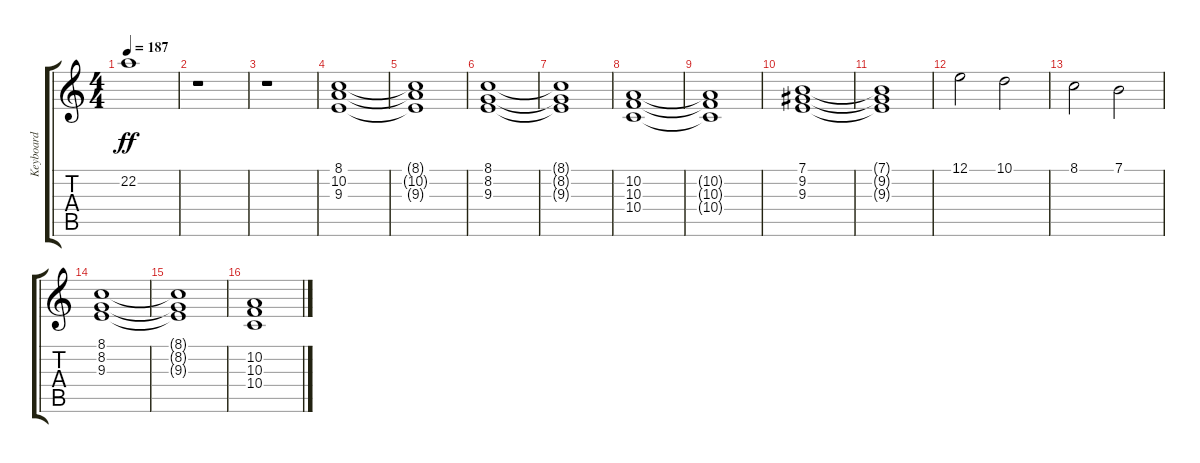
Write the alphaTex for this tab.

\track ("Keyboard" "Keyboard") {instrument acousticgrandpiano}
\staff {score tabs}
\tuning (E4 B3 G3 D3 A2 E2) {hide}
\ts (4 4)
\tempo 187
\clef g2
\ks c
22.2{t}.1{dy ff} |
r.1 |
r.1 |
(8.1 10.2 9.3).1 |
(8.1{t} 10.2{t} 9.3{t}).1 |
(8.1 8.2 9.3).1 |
(8.1{t} 8.2{t} 9.3{t}).1 |
(10.2 10.3 10.4).1 |
(10.2{t} 10.3{t} 10.4{t}).1 |
(7.1 9.2 9.3).1 |
(7.1{t} 9.2{t} 9.3{t}).1 |
12.1.2 10.1.2 |
8.1.2 7.1.2 |
(8.1 8.2 9.3).1 |
(8.1{t} 8.2{t} 9.3{t}).1 |
(10.2 10.3 10.4).1
